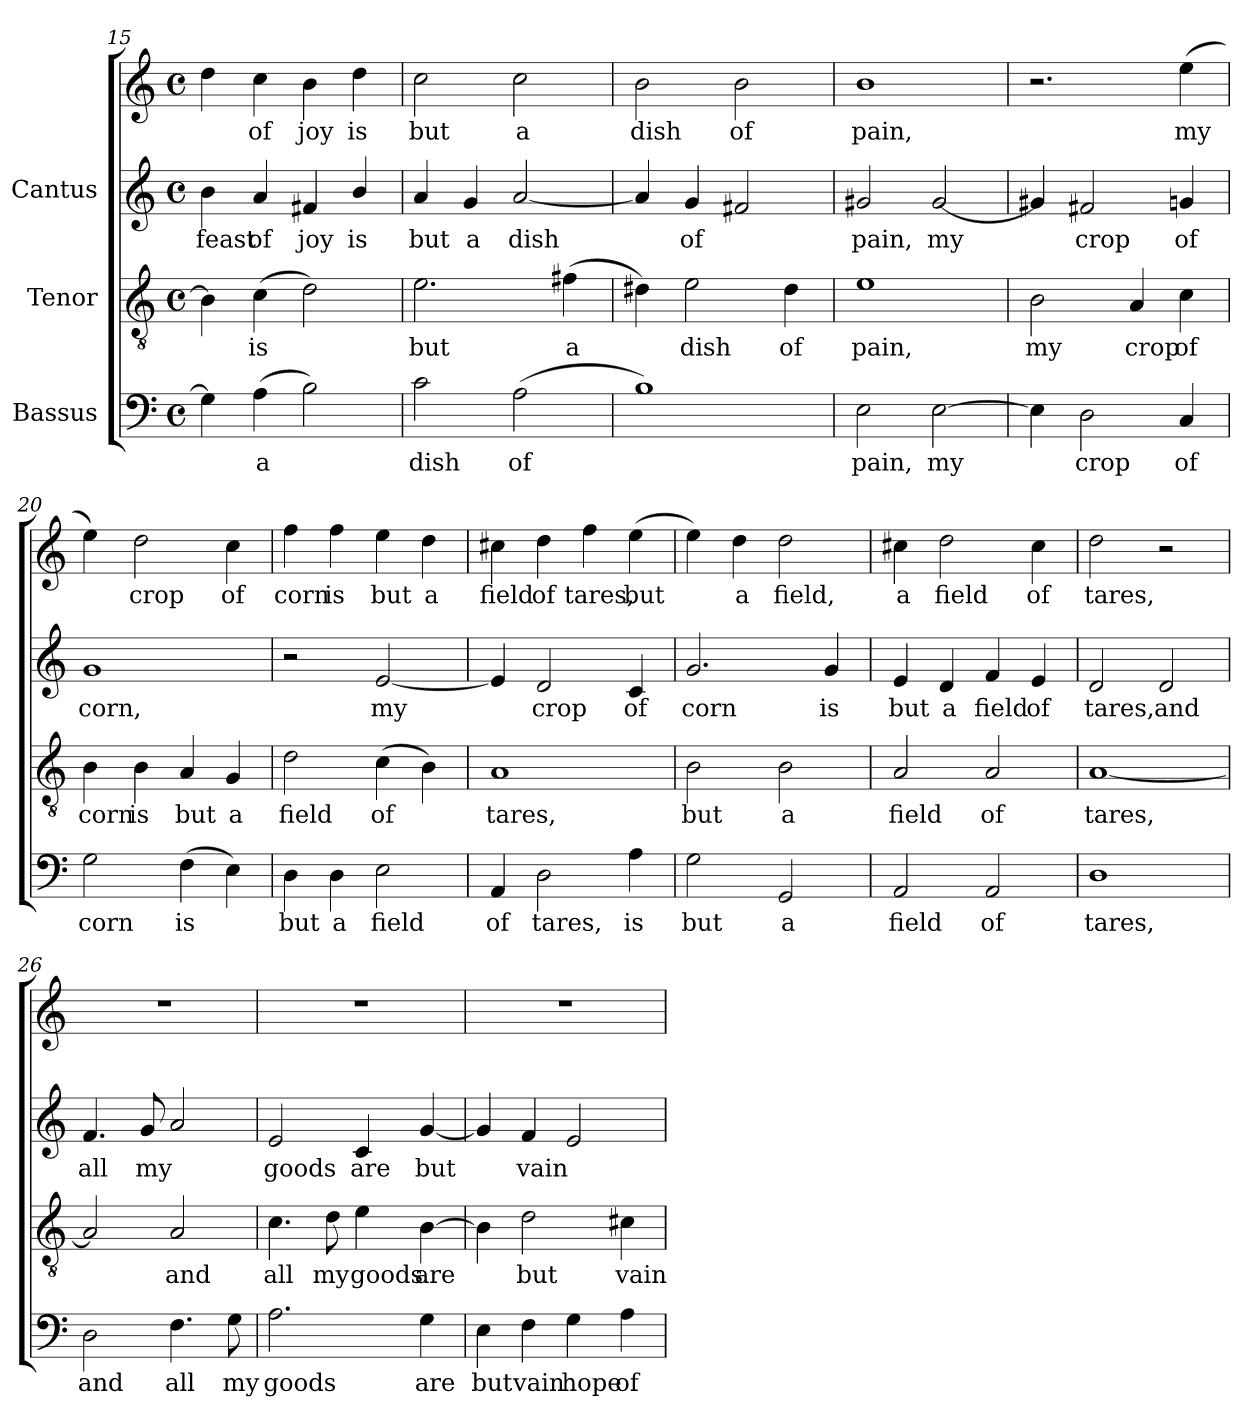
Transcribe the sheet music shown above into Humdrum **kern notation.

**kern	**text	**kern	**text	**kern	**text	**kern	**text
*part3	*part3	*part2	*part2	*part1	*part1	*part1	*part1
*staff4	*staff4	*staff3	*staff3	*staff2	*staff2	*staff1	*staff1
*I"Bassus	*	*I"Tenor	*	*I"Cantus	*	*	*
*clefF4	*	*clefGv2	*	*clefG2	*	*clefG2	*
*M4/4	*	*M4/4	*	*M4/4	*	*M4/4	*
*met(c)	*	*met(c)	*	*met(c)	*	*met(c)	*
=15	=15	=15	=15	=15	=15	=15	=15
!	!LO:LY:b:cj	!	!LO:LY:b:cj	!	!LO:LY:b:cj	!	!LO:LY:b:cj
4G\]	.	4B\]	.	4b\	feast	4dd\	.
!	!LO:LY:b:cj	!	!LO:LY:b:cj	!	!LO:LY:b:cj	!	!LO:LY:b:cj
(>4A\	a	(>4c\	is	4a/	of	4cc\	of
!	!LO:LY:b:cj	!	!LO:LY:b:cj	!	!LO:LY:b:cj	!	!LO:LY:b:cj
2B\)	.	2d\)	.	4f#X/	joy	4b\	joy
!	!	!	!	!	!LO:LY:b:cj	!	!LO:LY:b:cj
.	.	.	.	4b/	is	4dd\	is
=16	=16	=16	=16	=16	=16	=16	=16
!	!LO:LY:b:cj	!	!LO:LY:b:cj	!	!LO:LY:b:cj	!	!LO:LY:b:cj
2c\	dish	2.e\	but	4a/	but	2cc\	but
!	!	!	!	!	!LO:LY:b:cj	!	!
.	.	.	.	4g/	a	.	.
!	!LO:LY:b:cj	!	!	!	!LO:LY:b:cj	!	!LO:LY:b:cj
(>2A\	of	.	.	[<2a/	dish	2cc\	a
!	!	!	!LO:LY:b:cj	!	!	!	!
.	.	(>4f#X\	a	.	.	.	.
!!LO:PB:g=z
=17	=17	=17	=17	=17	=17	=17	=17
!	!	!	!LO:LY:b:cj	!	!LO:LY:b:cj	!	!LO:LY:b:cj
1B)	.	4d#X\)	.	4a/]	.	2b\	dish
!	!	!	!LO:LY:b:cj	!	!LO:LY:b:cj	!	!
.	.	2e\	dish	4g/	of	.	.
!	!	!	!	!	!LO:LY:b:cj	!	!LO:LY:b:cj
.	.	.	.	2f#X/	.	2b\	of
!	!	!	!LO:LY:b:cj	!	!	!	!
.	.	4d#\	of	.	.	.	.
=18	=18	=18	=18	=18	=18	=18	=18
!	!LO:LY:b:cj	!	!LO:LY:b:cj	!	!LO:LY:b:cj	!	!LO:LY:b:cj
2E\	pain,	1e	pain,	2g#X/	pain,	1b	pain,
!	!LO:LY:b:cj	!	!	!	!LO:LY:b:cj	!	!
[>2E\	my	.	.	[<2g#/	my	.	.
=19	=19	=19	=19	=19	=19	=19	=19
!	!LO:LY:b:cj	!	!LO:LY:b:cj	!	!LO:LY:b:cj	!	!
4E\]	.	2B\	my	4g#X/]	.	2.r	.
!	!LO:LY:b:cj	!	!	!	!LO:LY:b:cj	!	!
2D\	crop	.	.	2f#X/	crop	.	.
!	!	!	!LO:LY:b:cj	!	!	!	!
.	.	4A/	crop	.	.	.	.
!	!LO:LY:b:cj	!	!LO:LY:b:cj	!	!LO:LY:b:cj	!	!LO:LY:b:cj
4C/	of	4c\	of	4gn/	of	(>4ee\	my
=20	=20	=20	=20	=20	=20	=20	=20
!	!LO:LY:b:cj	!	!LO:LY:b:cj	!	!LO:LY:b:cj	!	!LO:LY:b:cj
2G\	corn	4B\	corn	1g	corn,	4ee\)	.
!	!	!	!LO:LY:b:cj	!	!	!	!LO:LY:b:cj
.	.	4B\	is	.	.	2dd\	crop
!	!LO:LY:b:cj	!	!LO:LY:b:cj	!	!	!	!
(>4F\	is	4A/	but	.	.	.	.
!	!LO:LY:b:cj	!	!LO:LY:b:cj	!	!	!	!LO:LY:b:cj
4E\)	.	4G/	a	.	.	4cc\	of
=21	=21	=21	=21	=21	=21	=21	=21
!	!LO:LY:b:cj	!	!LO:LY:b:cj	!	!	!	!LO:LY:b:cj
4D\	but	2d\	field	2r	.	4ff\	corn
!	!LO:LY:b:cj	!	!	!	!	!	!LO:LY:b:cj
4D\	a	.	.	.	.	4ff\	is
!	!LO:LY:b:cj	!	!LO:LY:b:cj	!	!LO:LY:b:cj	!	!LO:LY:b:cj
2E\	field	(>4c\	of	[<2e/	my	4ee\	but
!	!	!	!LO:LY:b:cj	!	!	!	!LO:LY:b:cj
.	.	4B\)	.	.	.	4dd\	a
!!LO:LB:g=z
=22	=22	=22	=22	=22	=22	=22	=22
!	!LO:LY:b:cj	!	!LO:LY:b:cj	!	!LO:LY:b:cj	!	!LO:LY:b:cj
4AA/	of	1A	tares,	4e/]	.	4cc#X\	field
!	!LO:LY:b:cj	!	!	!	!LO:LY:b:cj	!	!LO:LY:b:cj
2D\	tares,	.	.	2d/	crop	4dd\	of
!	!	!	!	!	!	!	!LO:LY:b:cj
.	.	.	.	.	.	4ff\	tares,
!	!LO:LY:b:cj	!	!	!	!LO:LY:b:cj	!	!LO:LY:b:cj
4A\	is	.	.	4c/	of	(>4ee\	but
=23	=23	=23	=23	=23	=23	=23	=23
!	!LO:LY:b:cj	!	!LO:LY:b:cj	!	!LO:LY:b:cj	!	!LO:LY:b:cj
2G\	but	2B\	but	2.g/	corn	4ee\)	.
!	!	!	!	!	!	!	!LO:LY:b:cj
.	.	.	.	.	.	4dd\	a
!	!LO:LY:b:cj	!	!LO:LY:b:cj	!	!	!	!LO:LY:b:cj
2GG/	a	2B\	a	.	.	2dd\	field,
!	!	!	!	!	!LO:LY:b:cj	!	!
.	.	.	.	4g/	is	.	.
=24	=24	=24	=24	=24	=24	=24	=24
!	!LO:LY:b:cj	!	!LO:LY:b:cj	!	!LO:LY:b:cj	!	!LO:LY:b:cj
2AA/	field	2A/	field	4e/	but	4cc#X\	a
!	!	!	!	!	!LO:LY:b:cj	!	!LO:LY:b:cj
.	.	.	.	4d/	a	2dd\	field
!	!LO:LY:b:cj	!	!LO:LY:b:cj	!	!LO:LY:b:cj	!	!
2AA/	of	2A/	of	4f/	field	.	.
!	!	!	!	!	!LO:LY:b:cj	!	!LO:LY:b:cj
.	.	.	.	4e/	of	4cc#\	of
=25	=25	=25	=25	=25	=25	=25	=25
!	!LO:LY:b:cj	!	!LO:LY:b:cj	!	!LO:LY:b:cj	!	!LO:LY:b:cj
1D	tares,	[<1A	tares,	2d/	tares,	2dd\	tares,
!	!	!	!	!	!LO:LY:b:cj	!	!
.	.	.	.	2d/	and	2r	.
=26	=26	=26	=26	=26	=26	=26	=26
!	!LO:LY:b:cj	!	!LO:LY:b:cj	!	!LO:LY:b:cj	!	!
2D\	and	2A/]	.	4.f/	all	1r	.
!	!	!	!	!	!LO:LY:b:cj	!	!
.	.	.	.	8g/	my	.	.
!	!LO:LY:b:cj	!	!LO:LY:b:cj	!	!LO:LY:b:cj	!	!
4.F\	all	2A/	and	2a/	.	.	.
!	!LO:LY:b:cj	!	!	!	!	!	!
8G\	my	.	.	.	.	.	.
!!LO:LB:g=z
=27	=27	=27	=27	=27	=27	=27	=27
!	!LO:LY:b:cj	!	!LO:LY:b:cj	!	!LO:LY:b:cj	!	!
2.A\	goods	4.c\	all	2e/	goods	1r	.
!	!	!	!LO:LY:b:cj	!	!	!	!
.	.	8d\	my	.	.	.	.
!	!	!	!LO:LY:b:cj	!	!LO:LY:b:cj	!	!
.	.	4e\	goods	4c/	are	.	.
!	!LO:LY:b:cj	!	!LO:LY:b:cj	!	!LO:LY:b:cj	!	!
4G\	are	[>4B\	are	[<4g/	but	.	.
=28	=28	=28	=28	=28	=28	=28	=28
!	!LO:LY:b:cj	!	!LO:LY:b:cj	!	!LO:LY:b:cj	!	!
4E\	but	4B\]	.	4g/]	.	1r	.
!	!LO:LY:b:cj	!	!LO:LY:b:cj	!	!LO:LY:b:cj	!	!
4F\	vain	2d\	but	4f/	vain	.	.
!	!LO:LY:b:cj	!	!	!	!LO:LY:b:cj	!	!
4G\	hope	.	.	2e/	.	.	.
!	!LO:LY:b:cj	!	!LO:LY:b:cj	!	!	!	!
4A\	of	4c#X\	vain	.	.	.	.
=	=	=	=	=	=	=	=
*-	*-	*-	*-	*-	*-	*-	*-
